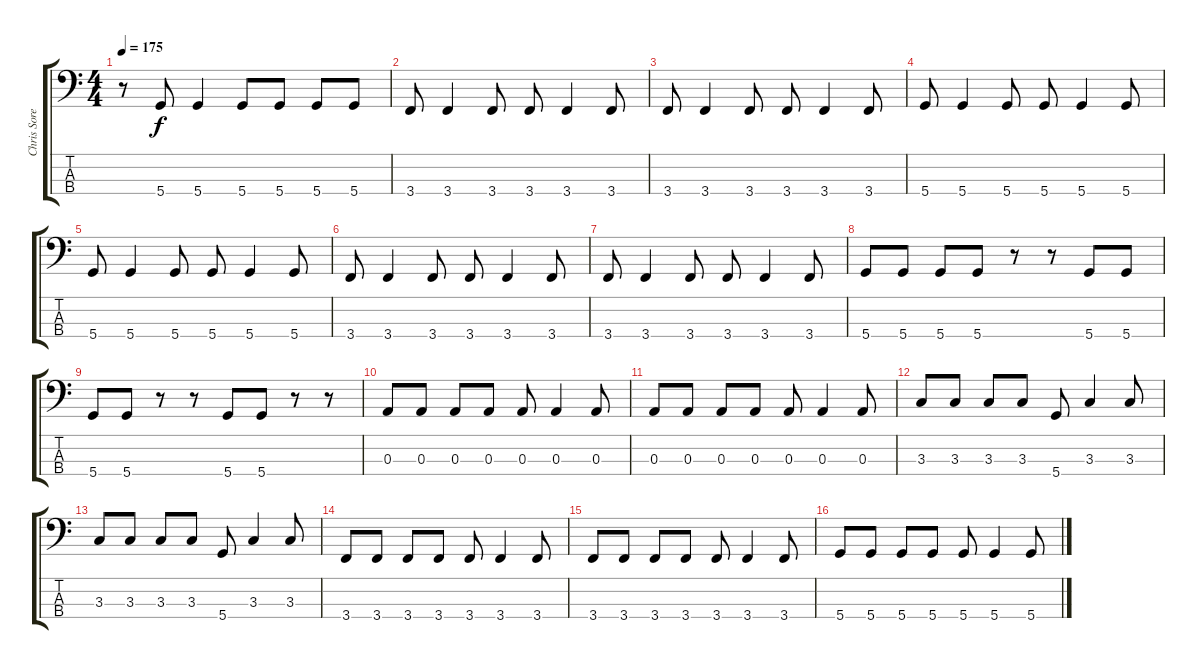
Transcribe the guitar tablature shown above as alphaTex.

\track ("Chris Sorenson" "Chris Sore") {instrument electricbasspick}
\staff {score tabs}
\tuning (G2 D2 A1 D1) {hide}
\ts (4 4)
\tempo 175
\clef f4
\ks c
r.8{dy f} 5.4.8 5.4.4 5.4.8 5.4.8 5.4.8 5.4.8 |
3.4.8 3.4.4 3.4.8 3.4.8 3.4.4 3.4.8 |
3.4.8 3.4.4 3.4.8 3.4.8 3.4.4 3.4.8 |
5.4.8 5.4.4 5.4.8 5.4.8 5.4.4 5.4.8 |
5.4.8 5.4.4 5.4.8 5.4.8 5.4.4 5.4.8 |
3.4.8 3.4.4 3.4.8 3.4.8 3.4.4 3.4.8 |
3.4.8 3.4.4 3.4.8 3.4.8 3.4.4 3.4.8 |
5.4.8 5.4.8 5.4.8 5.4.8 r.8 r.8 5.4.8 5.4.8 |
5.4.8 5.4.8 r.8 r.8 5.4.8 5.4.8 r.8 r.8 |
0.3.8 0.3.8 0.3.8 0.3.8 0.3.8 0.3.4 0.3.8 |
0.3.8 0.3.8 0.3.8 0.3.8 0.3.8 0.3.4 0.3.8 |
3.3.8 3.3.8 3.3.8 3.3.8 5.4.8 3.3.4 3.3.8 |
3.3.8 3.3.8 3.3.8 3.3.8 5.4.8 3.3.4 3.3.8 |
3.4.8 3.4.8 3.4.8 3.4.8 3.4.8 3.4.4 3.4.8 |
3.4.8 3.4.8 3.4.8 3.4.8 3.4.8 3.4.4 3.4.8 |
5.4.8 5.4.8 5.4.8 5.4.8 5.4.8 5.4.4 5.4.8
